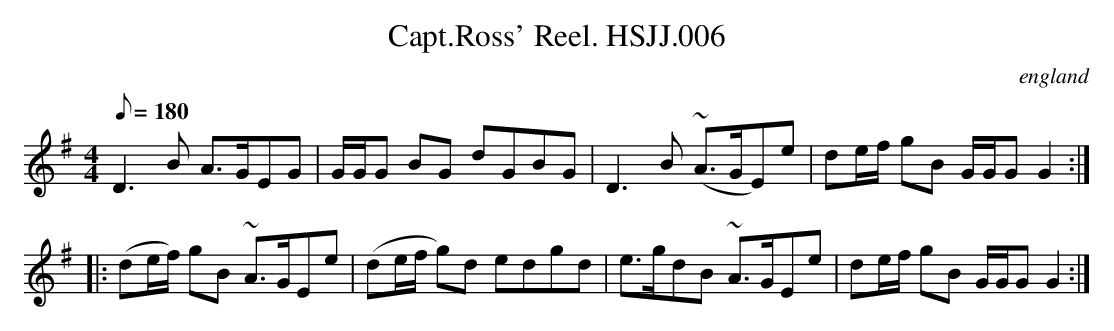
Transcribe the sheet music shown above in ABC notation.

X:1
T:Capt.Ross' Reel. HSJJ.006
O:england
M:4/4
L:1/8
Q:180
K:G
D3B A>GEG|G/G/G BG dGBG|D3B (~A>GE)e|de/f/ gB G/G/GG2:|
|:(de/f/) gB ~A>GEe|(de/f/ g)d edgd|e>gdB ~A>GEe|de/f/ gB G/G/GG2:|]
